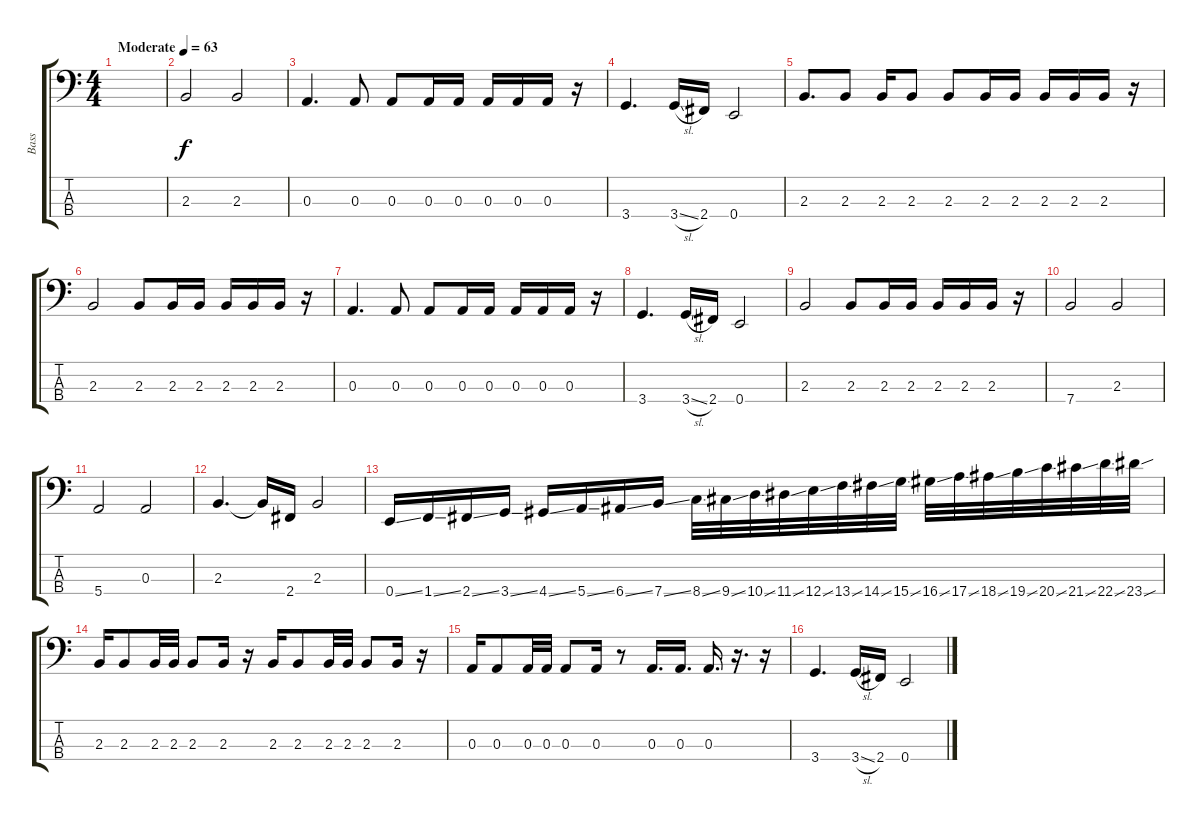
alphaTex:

\track ("Bass" "Bass") {instrument electricbasspick}
\staff {score tabs}
\tuning (G2 D2 A1 E1) {hide}
\ts (4 4)
\tempo (63 "Moderate")
\clef f4
\ks c
|
2.3.2 2.3.2 |
0.3.4{d} 0.3.8 0.3.8 0.3.16 0.3.16 0.3.16 0.3.16 0.3.16 r.16 |
3.4.4{d} 3.4{sl}.16 2.4.16 0.4.2 |
2.3.8{d} 2.3.8 2.3.16 2.3.8 2.3.8 2.3.16 2.3.16 2.3.16 2.3.16 2.3.16 r.16 |
2.3.2 2.3.8 2.3.16 2.3.16 2.3.16 2.3.16 2.3.16 r.16 |
0.3.4{d} 0.3.8 0.3.8 0.3.16 0.3.16 0.3.16 0.3.16 0.3.16 r.16 |
3.4.4{d} 3.4{sl}.16 2.4.16 0.4.2 |
2.3.2 2.3.8 2.3.16 2.3.16 2.3.16 2.3.16 2.3.16 r.16 |
7.4.2 2.3.2 |
5.4.2 0.3.2 |
2.3.4{d} 2.3{t}.16 2.4.16 2.3.2 |
0.4{ss}.16 1.4{ss}.16 2.4{ss}.16 3.4{ss}.16 4.4{ss}.16 5.4{ss}.16 6.4{ss}.16 7.4{ss}.16 8.4{ss}.32 9.4{ss}.32 10.4{ss}.32 11.4{ss}.32 12.4{ss}.32 13.4{ss}.32 14.4{ss}.32 15.4{ss}.32 16.4{ss}.32 17.4{ss}.32 18.4{ss}.32 19.4{ss}.32 20.4{ss}.32 21.4{ss}.32 22.4{ss}.32 23.4{sou}.32 |
2.3.16 2.3.8 2.3.32 2.3.32 2.3.8 2.3.16 r.16 2.3.16 2.3.8 2.3.32 2.3.32 2.3.8 2.3.16 r.16 |
0.3.16 0.3.8 0.3.32 0.3.32 0.3.8 0.3.16 r.8 0.3.16{d} 0.3.16{d} 0.3.16{d} r.16{d} r.16 |
3.4.4{d} 3.4{sl}.16 2.4.16 0.4.2
